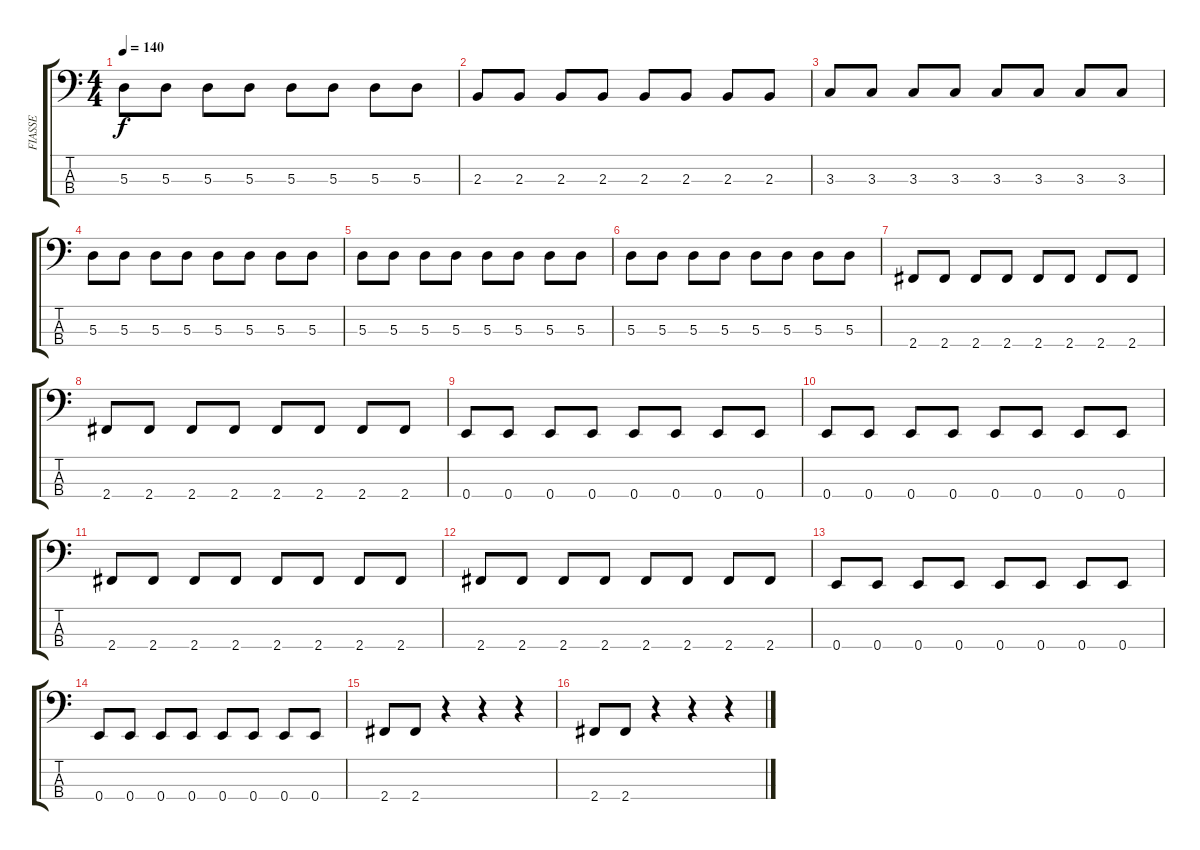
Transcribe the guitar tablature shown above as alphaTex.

\track ("FIASSE" "FIASSE") {instrument electricbassfinger}
\staff {score tabs}
\tuning (G2 D2 A1 E1) {hide}
\ts (4 4)
\tempo 140
\clef f4
\ks c
5.3.8{dy f} 5.3.8 5.3.8 5.3.8 5.3.8 5.3.8 5.3.8 5.3.8 |
2.3.8 2.3.8 2.3.8 2.3.8 2.3.8 2.3.8 2.3.8 2.3.8 |
3.3.8 3.3.8 3.3.8 3.3.8 3.3.8 3.3.8 3.3.8 3.3.8 |
5.3.8 5.3.8 5.3.8 5.3.8 5.3.8 5.3.8 5.3.8 5.3.8 |
5.3.8 5.3.8 5.3.8 5.3.8 5.3.8 5.3.8 5.3.8 5.3.8 |
5.3.8 5.3.8 5.3.8 5.3.8 5.3.8 5.3.8 5.3.8 5.3.8 |
2.4.8 2.4.8 2.4.8 2.4.8 2.4.8 2.4.8 2.4.8 2.4.8 |
2.4.8 2.4.8 2.4.8 2.4.8 2.4.8 2.4.8 2.4.8 2.4.8 |
0.4.8 0.4.8 0.4.8 0.4.8 0.4.8 0.4.8 0.4.8 0.4.8 |
0.4.8 0.4.8 0.4.8 0.4.8 0.4.8 0.4.8 0.4.8 0.4.8 |
2.4.8 2.4.8 2.4.8 2.4.8 2.4.8 2.4.8 2.4.8 2.4.8 |
2.4.8 2.4.8 2.4.8 2.4.8 2.4.8 2.4.8 2.4.8 2.4.8 |
0.4.8 0.4.8 0.4.8 0.4.8 0.4.8 0.4.8 0.4.8 0.4.8 |
0.4.8 0.4.8 0.4.8 0.4.8 0.4.8 0.4.8 0.4.8 0.4.8 |
2.4.8 2.4.8 r.4 r.4 r.4 |
2.4.8 2.4.8 r.4 r.4 r.4
